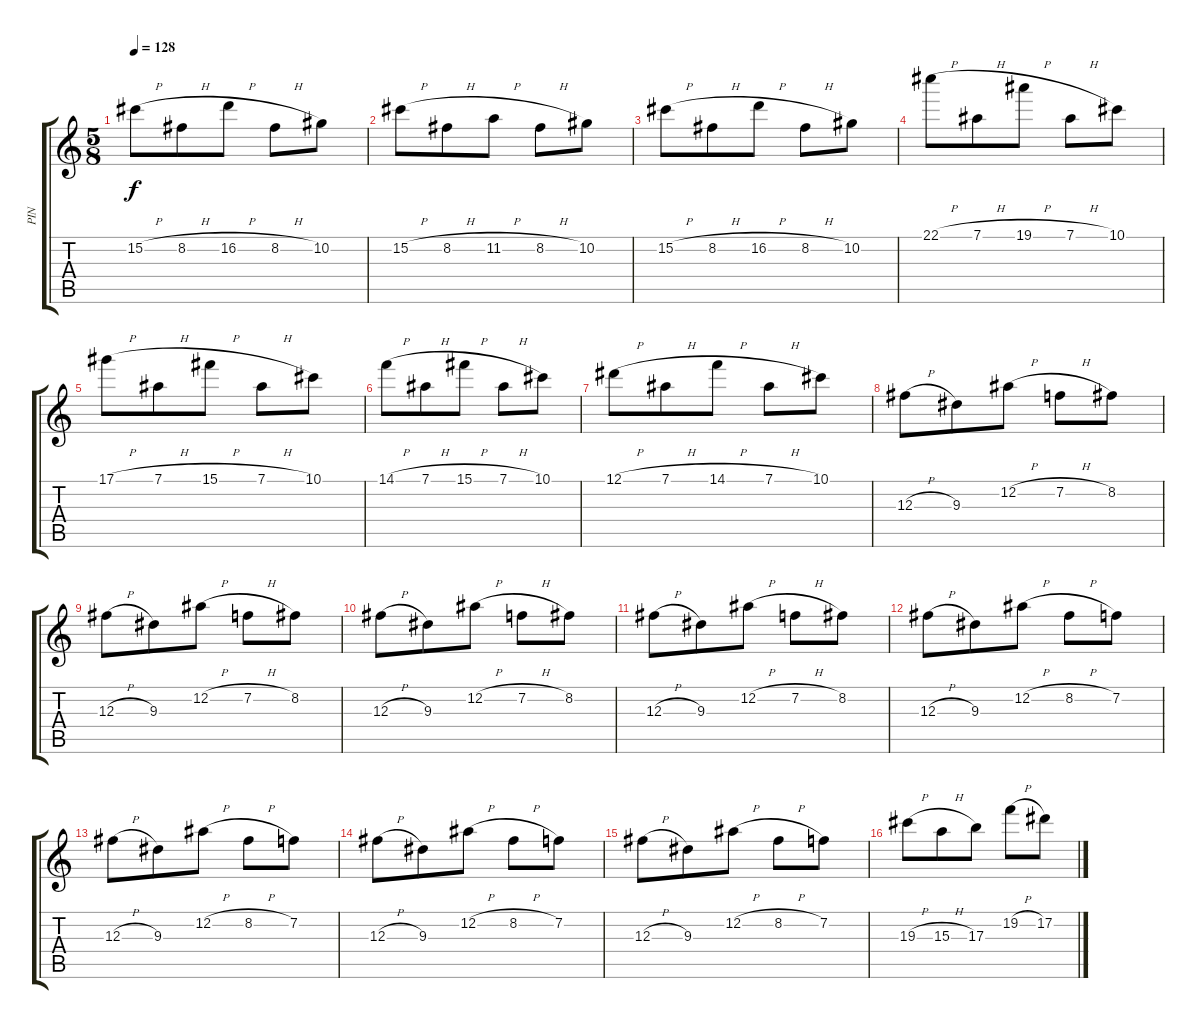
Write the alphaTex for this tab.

\track ("PIN" "PIN") {instrument distortionguitar}
\staff {score tabs}
\tuning (Eb4 Bb3 Gb3 Db3 Ab2 Db2) {hide}
\ts (5 8)
\tempo 128
\clef g2
\ks c
15.2{h}.8{dy f} 8.2{h}.8 16.2{h}.8 8.2{h}.8 10.2.8 |
15.2{h}.8 8.2{h}.8 11.2{h}.8 8.2{h}.8 10.2.8 |
15.2{h}.8 8.2{h}.8 16.2{h}.8 8.2{h}.8 10.2.8 |
22.1{h}.8 7.1{h}.8 19.1{h}.8 7.1{h}.8 10.1.8 |
17.1{h}.8 7.1{h}.8 15.1{h}.8 7.1{h}.8 10.1.8 |
14.1{h}.8 7.1{h}.8 15.1{h}.8 7.1{h}.8 10.1.8 |
12.1{h}.8 7.1{h}.8 14.1{h}.8 7.1{h}.8 10.1.8 |
12.3{h}.8 9.3.8 12.2{h}.8 7.2{h}.8 8.2.8 |
12.3{h}.8 9.3.8 12.2{h}.8 7.2{h}.8 8.2.8 |
12.3{h}.8 9.3.8 12.2{h}.8 7.2{h}.8 8.2.8 |
12.3{h}.8 9.3.8 12.2{h}.8 7.2{h}.8 8.2.8 |
12.3{h}.8 9.3.8 12.2{h}.8 8.2{h}.8 7.2.8 |
12.3{h}.8 9.3.8 12.2{h}.8 8.2{h}.8 7.2.8 |
12.3{h}.8 9.3.8 12.2{h}.8 8.2{h}.8 7.2.8 |
12.3{h}.8 9.3.8 12.2{h}.8 8.2{h}.8 7.2.8 |
19.3{h}.8 15.3{h}.8 17.3.8 19.2{h}.8 17.2.8
